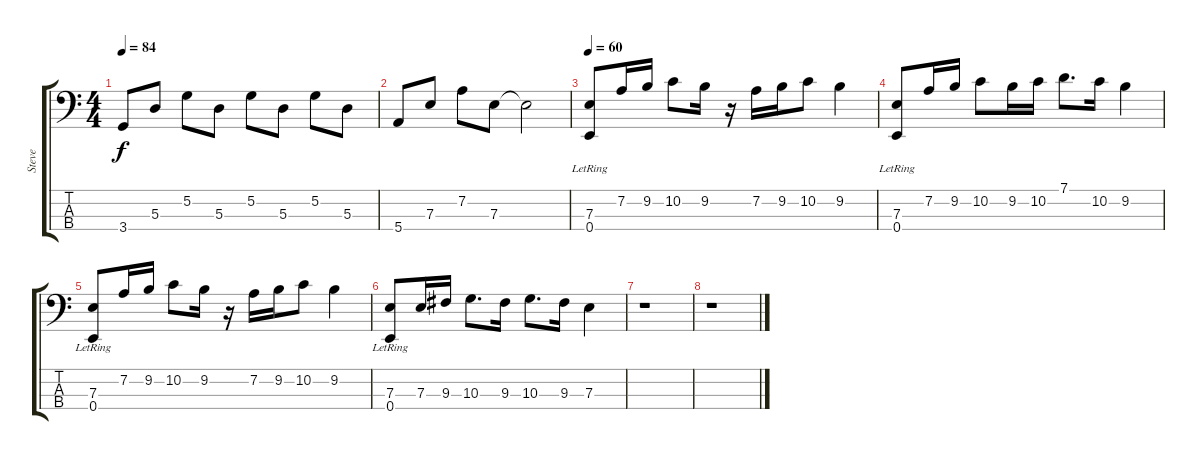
\track ("Steve" "Steve") {instrument electricbasspick}
\staff {score tabs}
\tuning (G2 D2 A1 E1) {hide}
\ts (4 4)
\tempo 84
\clef f4
\ks c
3.4.8{dy f} 5.3.8 5.2.8 5.3.8 5.2.8 5.3.8 5.2.8 5.3.8 |
5.4.8 7.3.8 7.2.8 7.3.8 7.3{t}.2 |
\tempo 60
(7.3{lr} 0.4{lr}).8 7.2.16 9.2.16 10.2.8 9.2.16 r.16 7.2.16 9.2.16 10.2.8 9.2.4 |
(7.3{lr} 0.4{lr}).8 7.2.16 9.2.16 10.2.8 9.2.16 10.2.16 7.1.8{d} 10.2.16 9.2.4 |
(7.3{lr} 0.4{lr}).8 7.2.16 9.2.16 10.2.8 9.2.16 r.16 7.2.16 9.2.16 10.2.8 9.2.4 |
(7.3{lr} 0.4{lr}).8 7.3.16 9.3.16 10.3.8{d} 9.3.16 10.3.8{d} 9.3.16 7.3.4 |
r.1 |
r.1
